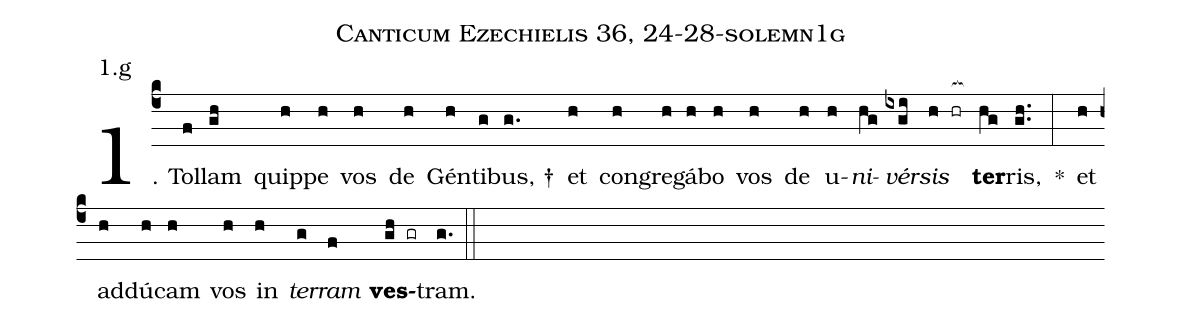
name: Canticum Ezechielis 36, 24-28-solemn1g;
annotation: 1.g;
%%
(c4)1. Tol(f)lam(gh) quip(h)pe(h) vos(h) de(h) Gén(h)ti(g)bus, †(g.) et(h) con(h)gre(h)gá(h)bo(h) vos(h) de(h) u(h)<i>ni</i>(hg)<i>vér</i>(ixgi)<i>sis</i>(h hr[ocb:1{]) <b>ter</b>(hg[ocb:0}])ris,(gh..) *(:) et(h) ad(h)dú(h)cam(h) vos(h) in(h) <i>ter</i>(g)<i>ram</i>(f) <b>ves</b>(gh gr)tram.(g.) (::)
